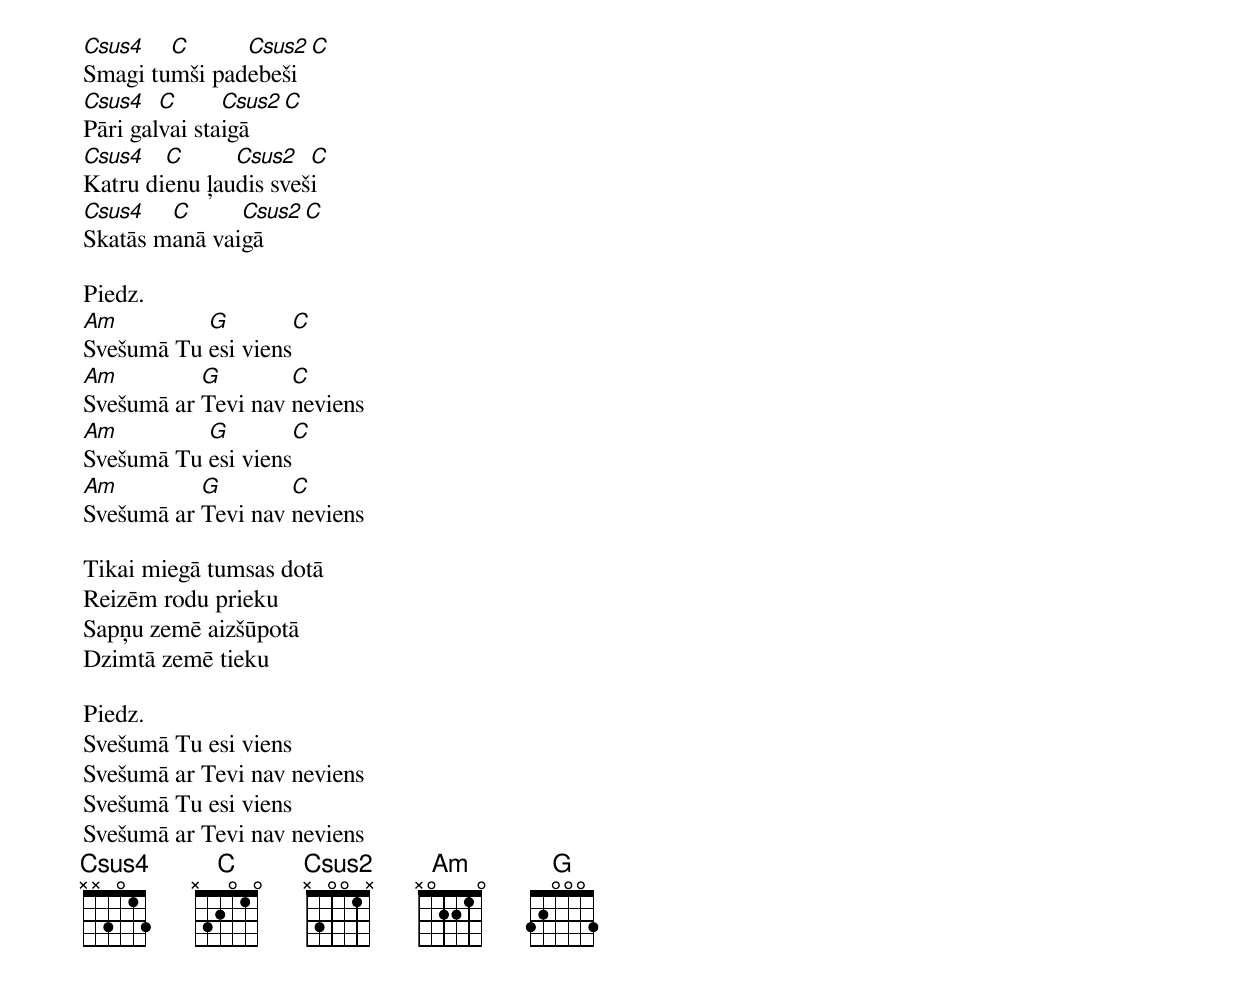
Csus4   C      Csus2   C
Smagi tumši padebeši
Csus4   C      Csus2   C
Pāri galvai staigā
Csus4   C      Csus2   C
Katru dienu ļaudis sveši
Csus4   C      Csus2   C
Skatās manā vaigā

Piedz.
Am         G        C
Svešumā Tu esi viens
Am         G        C
Svešumā ar Tevi nav neviens
Am         G        C
Svešumā Tu esi viens
Am         G        C
Svešumā ar Tevi nav neviens

Tikai miegā tumsas dotā
Reizēm rodu prieku
Sapņu zemē aizšūpotā
Dzimtā zemē tieku

Piedz.
Svešumā Tu esi viens
Svešumā ar Tevi nav neviens
Svešumā Tu esi viens
Svešumā ar Tevi nav neviens
